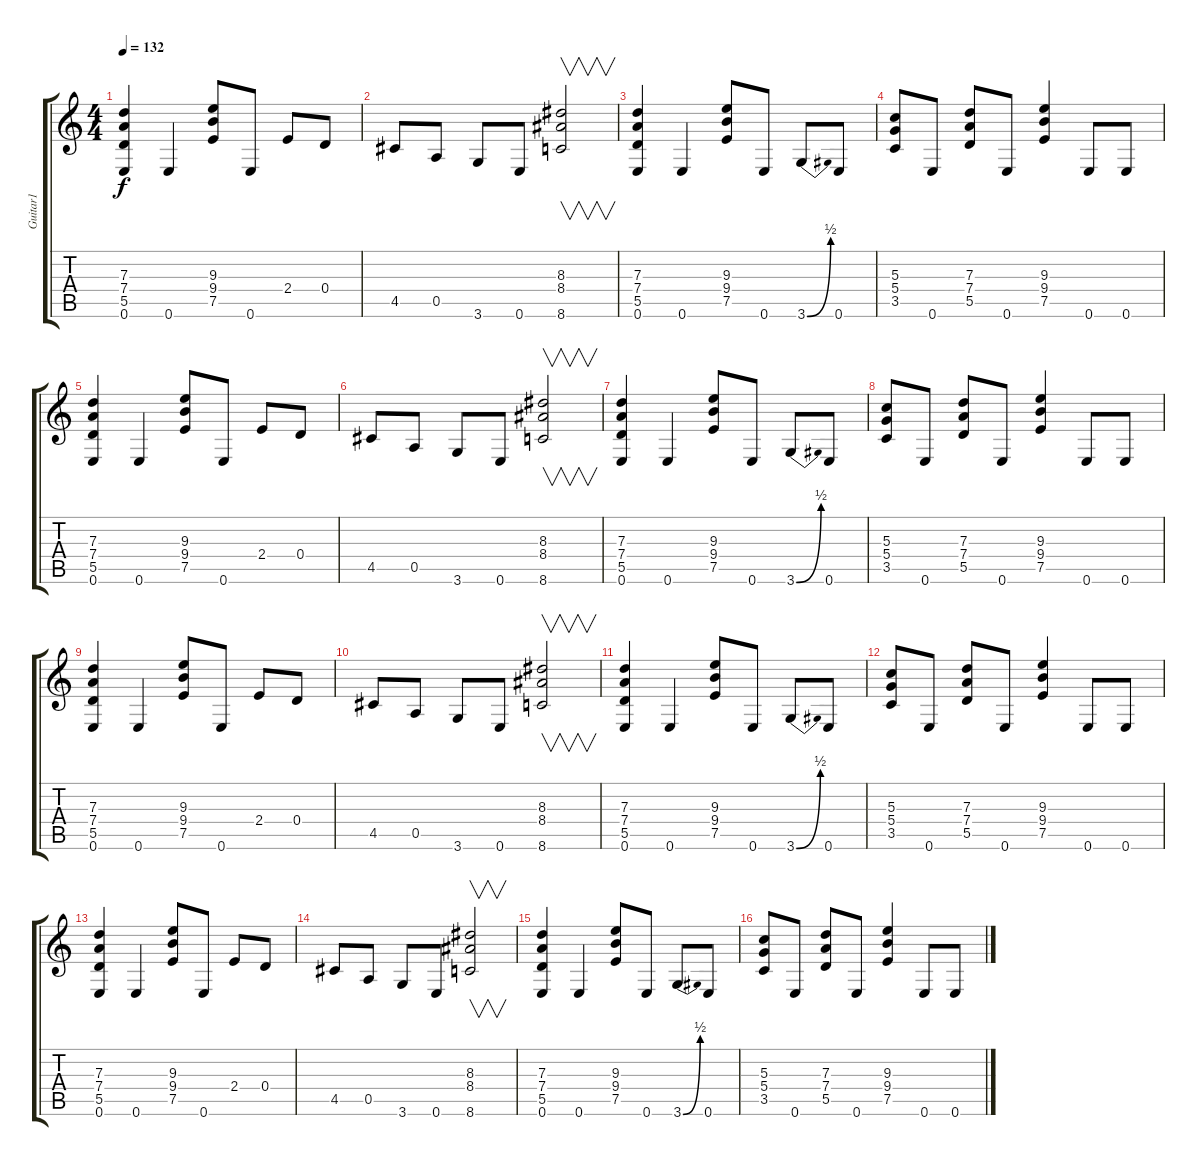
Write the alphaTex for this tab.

\track ("Guitar1" "Guitar1") {instrument distortionguitar}
\staff {score tabs}
\tuning (E4 B3 G3 D3 A2 E2) {hide}
\ts (4 4)
\tempo 132
\clef g2
\ks c
(7.3 7.4 5.5 0.6).4{dy f} 0.6.4 (9.3 9.4 7.5).8 0.6.8 2.4.8 0.4.8 |
4.5.8 0.5.8 3.6.8 0.6.8 (8.3 8.4 8.6).2{v} |
(7.3 7.4 5.5 0.6).4 0.6.4 (9.3 9.4 7.5).8 0.6.8 3.6{be (bend 0 0 60 2)}.8 0.6.8 |
(5.3 5.4 3.5).8 0.6.8 (7.3 7.4 5.5).8 0.6.8 (9.3 9.4 7.5).4 0.6.8 0.6.8 |
(7.3 7.4 5.5 0.6).4 0.6.4 (9.3 9.4 7.5).8 0.6.8 2.4.8 0.4.8 |
4.5.8 0.5.8 3.6.8 0.6.8 (8.3 8.4 8.6).2{v} |
(7.3 7.4 5.5 0.6).4 0.6.4 (9.3 9.4 7.5).8 0.6.8 3.6{be (bend 0 0 60 2)}.8 0.6.8 |
(5.3 5.4 3.5).8 0.6.8 (7.3 7.4 5.5).8 0.6.8 (9.3 9.4 7.5).4 0.6.8 0.6.8 |
(7.3 7.4 5.5 0.6).4 0.6.4 (9.3 9.4 7.5).8 0.6.8 2.4.8 0.4.8 |
4.5.8 0.5.8 3.6.8 0.6.8 (8.3 8.4 8.6).2{v} |
(7.3 7.4 5.5 0.6).4 0.6.4 (9.3 9.4 7.5).8 0.6.8 3.6{be (bend 0 0 60 2)}.8 0.6.8 |
(5.3 5.4 3.5).8 0.6.8 (7.3 7.4 5.5).8 0.6.8 (9.3 9.4 7.5).4 0.6.8 0.6.8 |
(7.3 7.4 5.5 0.6).4 0.6.4 (9.3 9.4 7.5).8 0.6.8 2.4.8 0.4.8 |
4.5.8 0.5.8 3.6.8 0.6.8 (8.3 8.4 8.6).2{v} |
(7.3 7.4 5.5 0.6).4 0.6.4 (9.3 9.4 7.5).8 0.6.8 3.6{be (bend 0 0 60 2)}.8 0.6.8 |
(5.3 5.4 3.5).8 0.6.8 (7.3 7.4 5.5).8 0.6.8 (9.3 9.4 7.5).4 0.6.8 0.6.8
